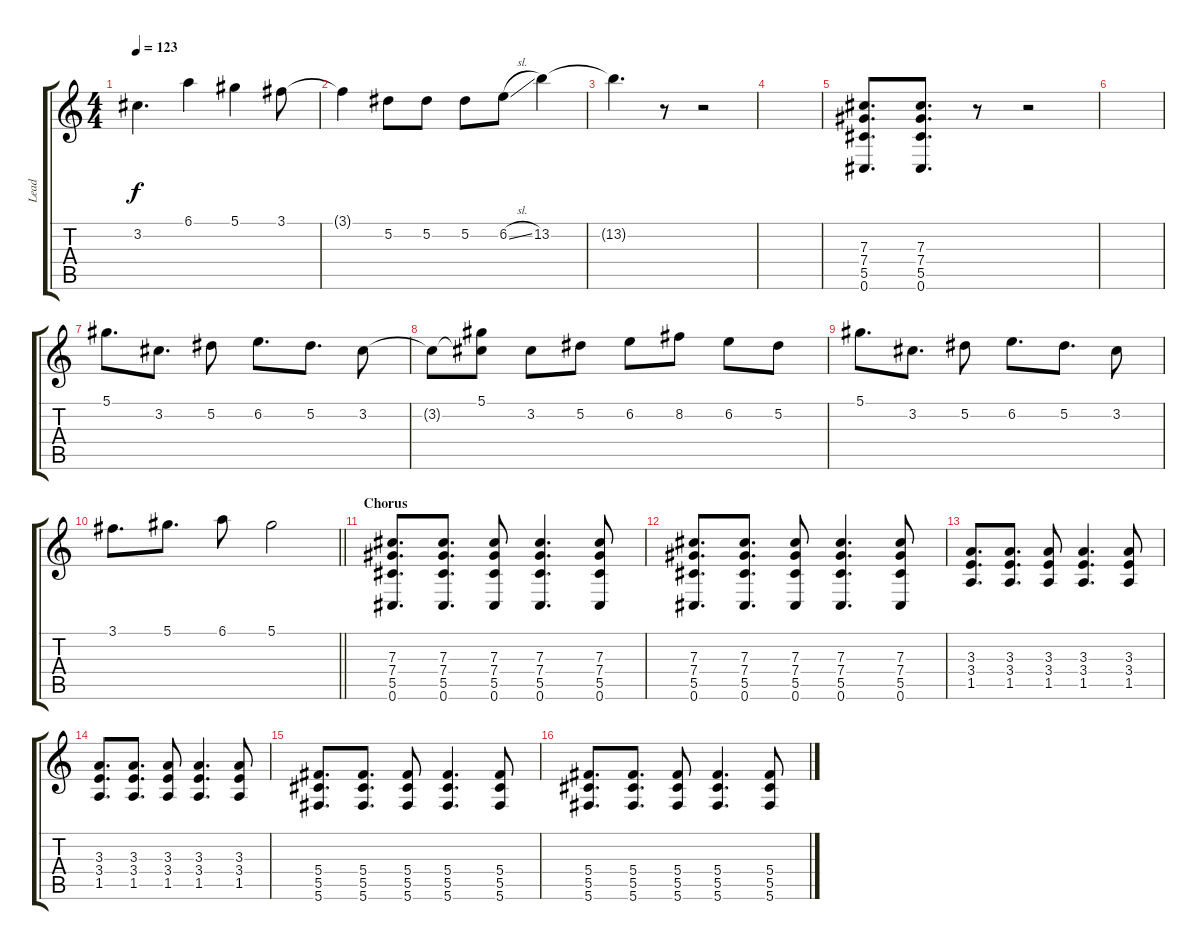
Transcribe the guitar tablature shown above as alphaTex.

\track ("Lead" "Lead") {instrument distortionguitar}
\staff {score tabs}
\tuning (Eb4 Bb3 Gb3 Db3 Ab2 Db2) {hide}
\ts (4 4)
\tempo 123
\clef g2
\ks c
3.2.4{d dy f} 6.1.4 5.1.4 3.1.8 |
3.1{t}.4 5.2.8 5.2.8 5.2.8 6.2{sl}.8 13.2.4 |
13.2{t}.4{d} r.8 r.2 |
|
(7.3 7.4 5.5 0.6).8{d} (7.3 7.4 5.5 0.6).8{d} r.8 r.2 |
|
5.1.8{d} 3.2.8{d} 5.2.8 6.2.8{d} 5.2.8{d} 3.2.8 |
3.2{t}.8 (5.1 3.2{t}).8 3.2.8 5.2.8 6.2.8 8.2.8 6.2.8 5.2.8 |
5.1.8{d} 3.2.8{d} 5.2.8 6.2.8{d} 5.2.8{d} 3.2.8 |
\barLineRight lightlight
3.1.8{d} 5.1.8{d} 6.1.8 5.1.2 |
\section ("" "Chorus")
(7.3 7.4 5.5 0.6).8{d} (7.3 7.4 5.5 0.6).8{d} (7.3 7.4 5.5 0.6).8 (7.3 7.4 5.5 0.6).4{d} (7.3 7.4 5.5 0.6).8 |
(7.3 7.4 5.5 0.6).8{d} (7.3 7.4 5.5 0.6).8{d} (7.3 7.4 5.5 0.6).8 (7.3 7.4 5.5 0.6).4{d} (7.3 7.4 5.5 0.6).8 |
(3.3 3.4 1.5).8{d} (3.3 3.4 1.5).8{d} (3.3 3.4 1.5).8 (3.3 3.4 1.5).4{d} (3.3 3.4 1.5).8 |
(3.3 3.4 1.5).8{d} (3.3 3.4 1.5).8{d} (3.3 3.4 1.5).8 (3.3 3.4 1.5).4{d} (3.3 3.4 1.5).8 |
(5.4 5.5 5.6).8{d} (5.4 5.5 5.6).8{d} (5.4 5.5 5.6).8 (5.4 5.5 5.6).4{d} (5.4 5.5 5.6).8 |
(5.4 5.5 5.6).8{d} (5.4 5.5 5.6).8{d} (5.4 5.5 5.6).8 (5.4 5.5 5.6).4{d} (5.4 5.5 5.6).8
